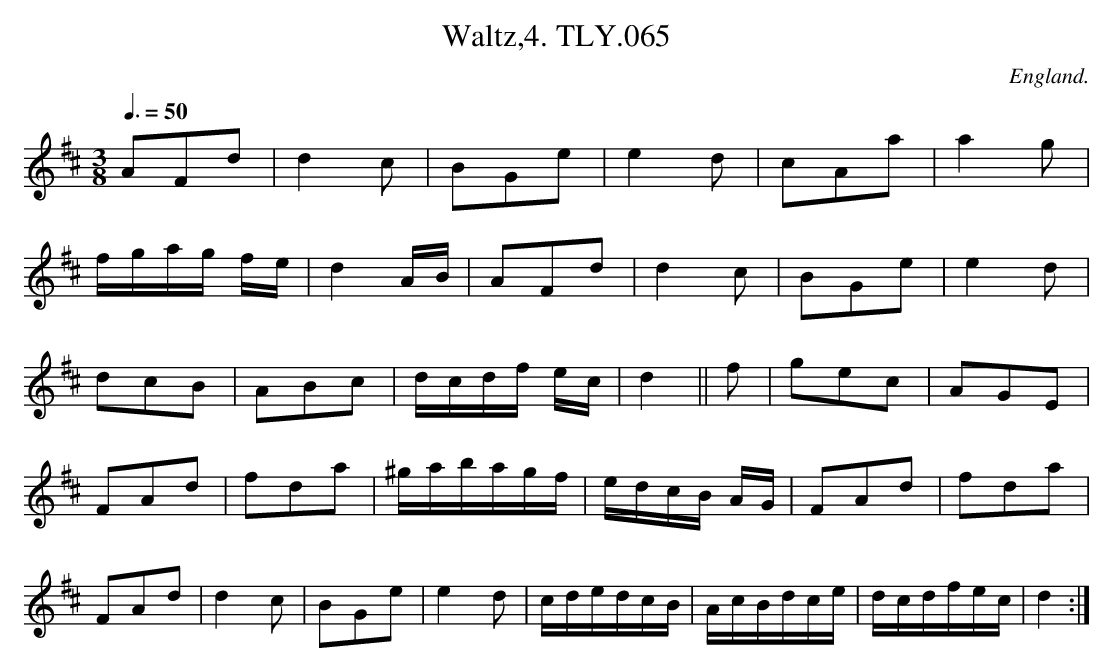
X:1
T:Waltz,4. TLY.065
M:3/8
L:1/16
Q:3/8=50
O:England.
K:D
A2F2d2|d4 c2|B2G2e2|e4 d2| c2A2a2|a4 g2|
fgag fe| d4 AB| A2F2d2|d4 c2|B2G2e2|e4 d2|
d2c2B2|A2B2c2| dcdf ec|d4||f2| g2e2c2|A2G2E2|
F2A2d2|f2d2a2| ^gabagf| edcB AG| F2A2d2| f2d2a2|
F2A2d2|d4c2|B2G2e2|e4d2|cdedcB|AcBdce|dcdfec|d4:|
